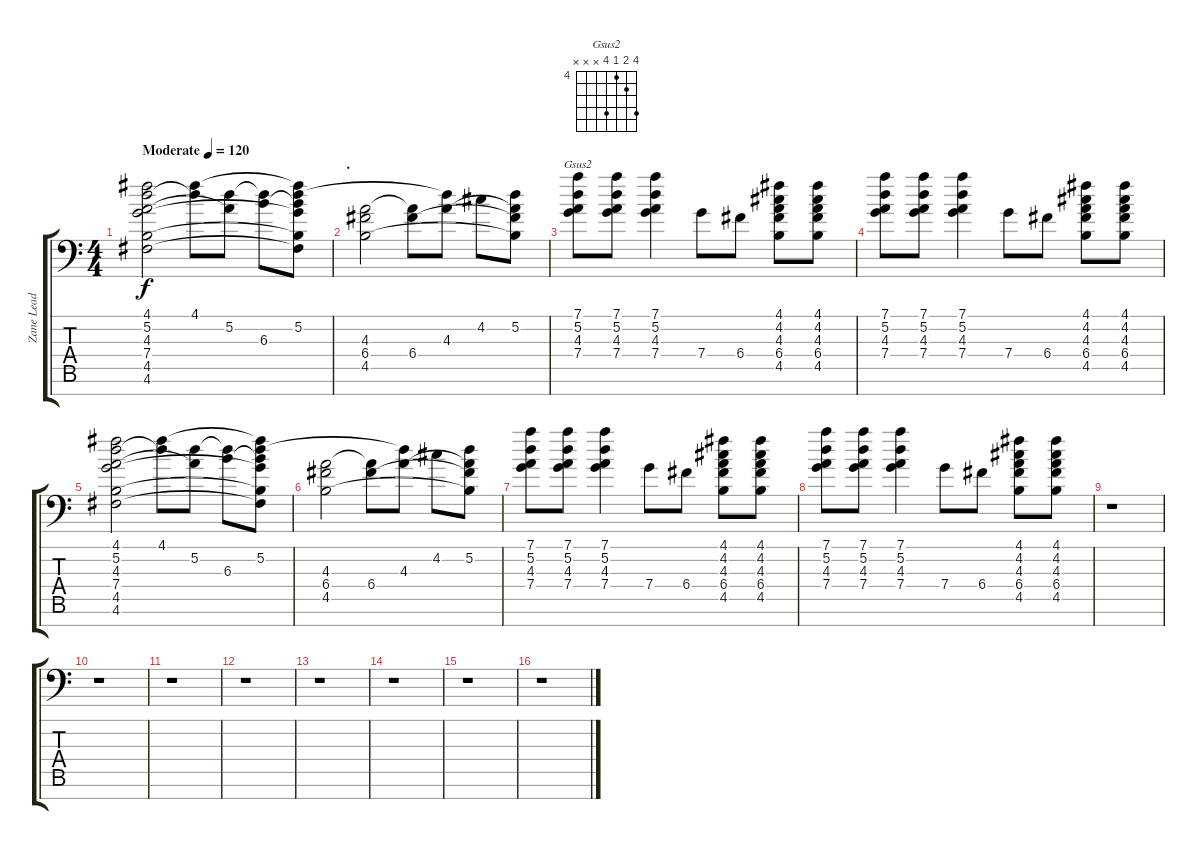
\track ("Zane Lead" "Zane Lead") {instrument electricguitarjazz}
\staff {score tabs}
\tuning (D4 A3 F3 C3 G2 D2 G1) {hide}
\chord ("Gsus2" 7 5 4 7 x x x) {firstfret 4}
\ts (4 4)
\tempo (120 "Moderate")
\clef f4
\ks c
(4.1 5.2 4.3 7.4 4.5 4.6).2{dy f instrument electricguitarjazz} (4.1 5.2{t}).8 (5.2 4.3{t}).8 (5.2{t} 6.3).8 (4.1{t} 5.2 6.3{t} 7.4{t} 4.5{t} 4.6{t}).8 |
\section ("" ".")
(4.3 6.4 4.5).2 (4.3{t} 6.4).8 (5.2{t} 4.3).8 4.2.8 (5.2 4.3{t} 6.4{t} 4.5{t}).8 |
(7.1 5.2 4.3 7.4).8{ch "Gsus2"} (7.1 5.2 4.3 7.4).8 (7.1 5.2 4.3 7.4).4 7.4.8 6.4.8 (4.1 4.2 4.3 6.4 4.5).8 (4.1 4.2 4.3 6.4 4.5).8 |
(7.1 5.2 4.3 7.4).8 (7.1 5.2 4.3 7.4).8 (7.1 5.2 4.3 7.4).4 7.4.8 6.4.8 (4.1 4.2 4.3 6.4 4.5).8 (4.1 4.2 4.3 6.4 4.5).8 |
(4.1 5.2 4.3 7.4 4.5 4.6).2 (4.1 5.2{t}).8 (5.2 4.3{t}).8 (5.2{t} 6.3).8 (4.1{t} 5.2 6.3{t} 7.4{t} 4.5{t} 4.6{t}).8 |
(4.3 6.4 4.5).2 (4.3{t} 6.4).8 (5.2{t} 4.3).8 4.2.8 (5.2 4.3{t} 6.4{t} 4.5{t}).8 |
(7.1 5.2 4.3 7.4).8 (7.1 5.2 4.3 7.4).8 (7.1 5.2 4.3 7.4).4 7.4.8 6.4.8 (4.1 4.2 4.3 6.4 4.5).8 (4.1 4.2 4.3 6.4 4.5).8 |
(7.1 5.2 4.3 7.4).8 (7.1 5.2 4.3 7.4).8 (7.1 5.2 4.3 7.4).4 7.4.8 6.4.8 (4.1 4.2 4.3 6.4 4.5).8 (4.1 4.2 4.3 6.4 4.5).8 |
r.1 |
r.1 |
r.1 |
r.1 |
r.1 |
r.1 |
r.1 |
r.1
